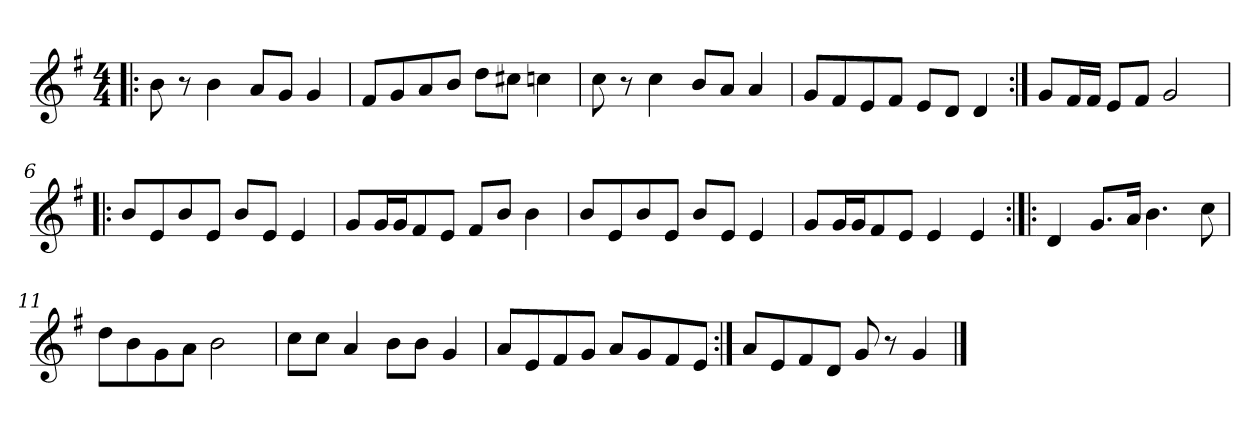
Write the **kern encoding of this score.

**kern
*part1
*staff1
*clefG2
*k[f#]
*G:
*M4/4
*MM120
=1!|:
8b\
8r
4b\
8a/L
8g/J
4g/
=2
8f#/L
8g/
8a/
8b/J
8dd\L
8cc#X\J
4ccn\
=3
8cc\
8r
4cc\
8b/L
8a/J
4a/
=4
8g/L
8f#/
8e/
8f#/J
8e/L
8d/J
4d/
=5:|!
8g/L
16f#/L
16f#/JJ
8e/L
8f#/J
2g/
=6!|:
8b/L
8e/
8b/
8e/J
8b/L
8e/J
4e/
!!LO:LB:g=z
=7
8g/L
16g/L
16g/J
8f#/
8e/J
8f#/L
8b/J
4b\
=8
8b/L
8e/
8b/
8e/J
8b/L
8e/J
4e/
=9
8g/L
16g/L
16g/J
8f#/
8e/J
4e/
4e/
=10:|!|:
4d/
8.g/L
16a/Jk
4.b\
8cc\
=11
8dd\L
8b\
8g\
8a\J
2b\
=12
8cc\L
8cc\J
4a/
8b\L
8b\J
4g/
!!LO:LB:g=z
=13
8a/L
8e/
8f#/
8g/J
8a/L
8g/
8f#/
8e/J
=14:|!
8a/L
8e/
8f#/
8d/J
8g/
8r
4g/
==
*-
